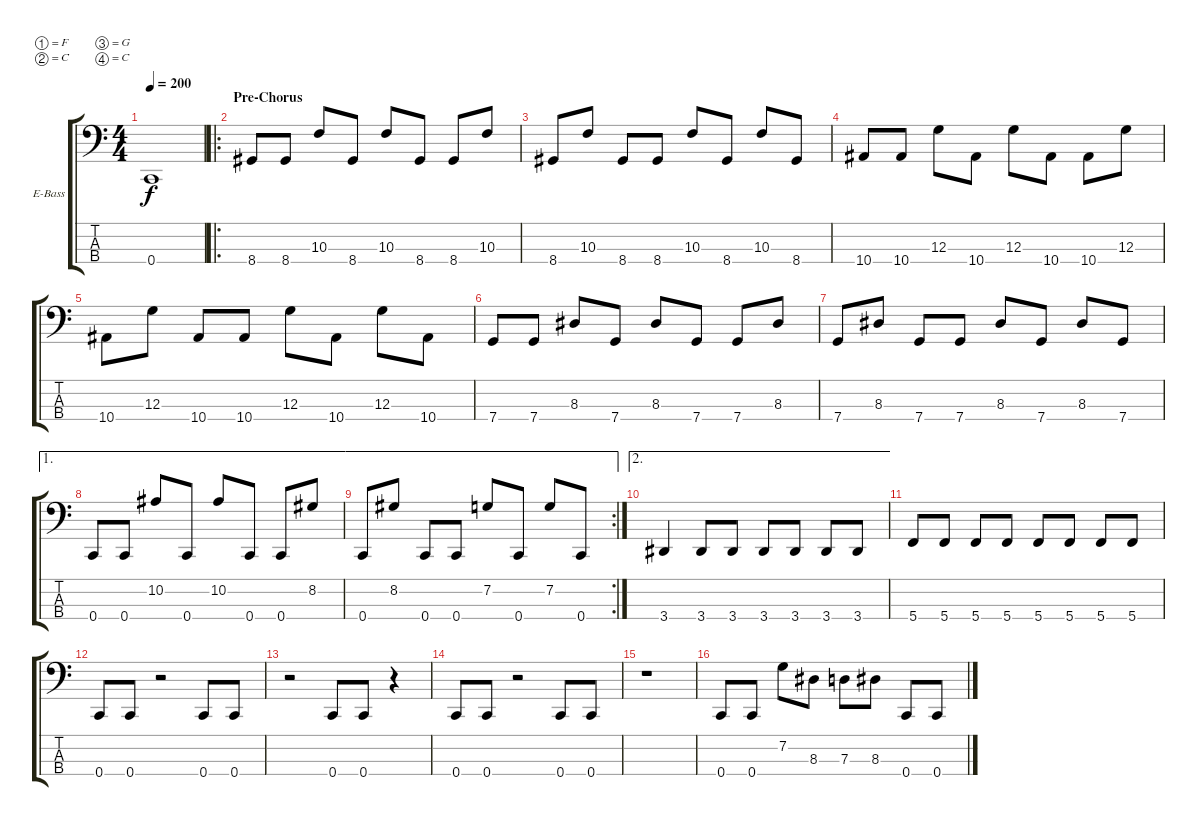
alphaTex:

\defaultSystemsLayout 4
\bracketExtendMode groupsimilarinstruments
\firstSystemTrackNameOrientation horizontal
\otherSystemsTrackNameOrientation horizontal
\track ("Electric Bass" "E-Bass") {instrument electricbassfinger}
\staff {score tabs}
\tuning (F2 C2 G1 C1)
\ts (4 4)
\tempo 200
\clef f4
\ks c
0.4{t}.1{dy f} |
\ro
\section ("" "Pre-Chorus")
8.4.8 8.4.8 10.3.8 8.4.8 10.3.8 8.4.8 8.4.8 10.3.8 |
8.4.8 10.3.8 8.4.8 8.4.8 10.3.8 8.4.8 10.3.8 8.4.8 |
10.4.8 10.4.8 12.3.8 10.4.8 12.3.8 10.4.8 10.4.8 12.3.8 |
10.4.8 12.3.8 10.4.8 10.4.8 12.3.8 10.4.8 12.3.8 10.4.8 |
7.4.8 7.4.8 8.3.8 7.4.8 8.3.8 7.4.8 7.4.8 8.3.8 |
7.4.8 8.3.8 7.4.8 7.4.8 8.3.8 7.4.8 8.3.8 7.4.8 |
\ae 1
0.4.8 0.4.8 10.2.8 0.4.8 10.2.8 0.4.8 0.4.8 8.2.8 |
\ae 1
\rc 2
0.4.8 8.2.8 0.4.8 0.4.8 7.2.8 0.4.8 7.2.8 0.4.8 |
\ae 2
3.4.4 3.4.8 3.4.8 3.4.8 3.4.8 3.4.8 3.4.8 |
5.4.8 5.4.8 5.4.8 5.4.8 5.4.8 5.4.8 5.4.8 5.4.8 |
0.4.8 0.4.8 r.2 0.4.8 0.4.8 |
r.2 0.4.8 0.4.8 r.4 |
0.4.8 0.4.8 r.2 0.4.8 0.4.8 |
r.1 |
0.4.8 0.4.8 7.2.8 8.3.8 7.3.8 8.3.8 0.4.8 0.4.8
